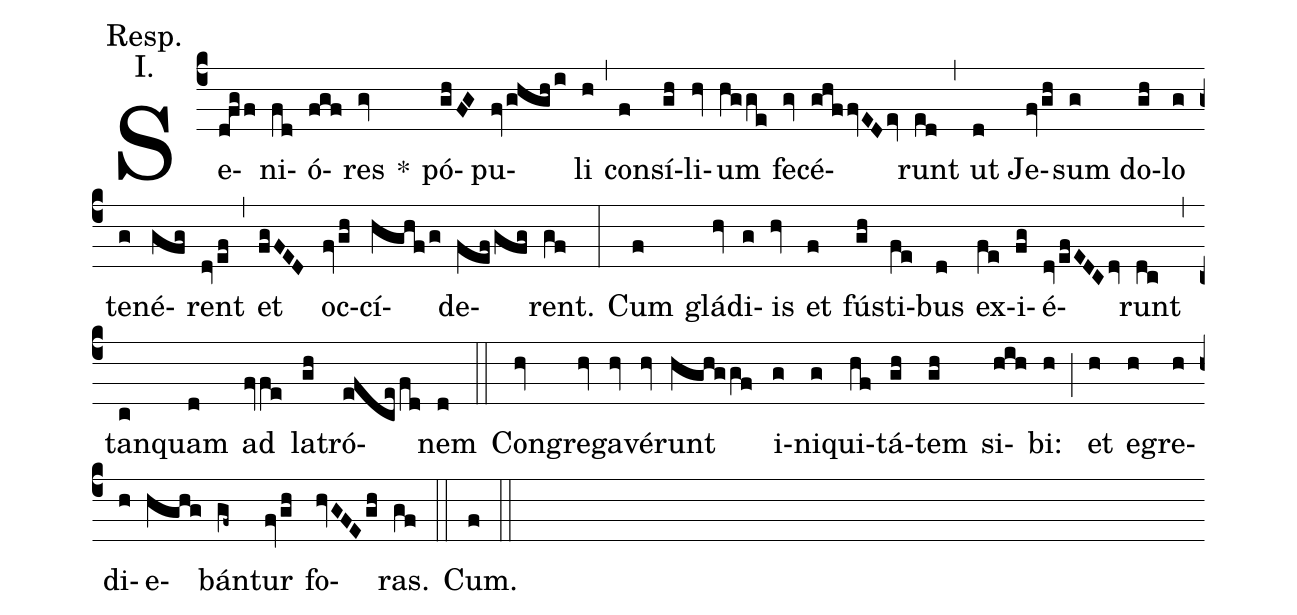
annotation: Resp.;
annotation: I.;
%%
(c4) Se(dfgf)ni(fd)ó(fgf)res(gv) *() pó(ghFG)pu(fvghghi)li(h) (,)
con(f)sí(gh)li(hv)um(hgge) fe(gv)cé(ghffvEDev)runt(ed) (,)
ut(d) Je(fvgh)sum(g) do(gh)lo(g) te(g)né(gfg)rent(dvef) (,)
et(fgFED) oc(fvgh)cí(hghfg)de(fefgfg)rent.(gf) (:)
Cum(f) glá(hv)di(g)is(hv) et(f) fús(gh)ti(fe)bus(d) ex(fe)i(fg)é(dvefEDCdv)runt(dc) (,)
tan(c)quam(d) ad(fvfe) la(gh)tró(efcefd)nem(d) (::)
Con(hv)gre(hv)ga(hv)vé(hv)runt(hghggf) i(g)ni(g)qui(hf)tá(gh)tem(gh) si(hih)bi:(h) (;)
et(h) e(h)gre(h)di(h)e(hghg)bán(gf~)tur(fvgh) fo(hvGFEgh)ras.(gf) (::)
Cum.(f) (::)
